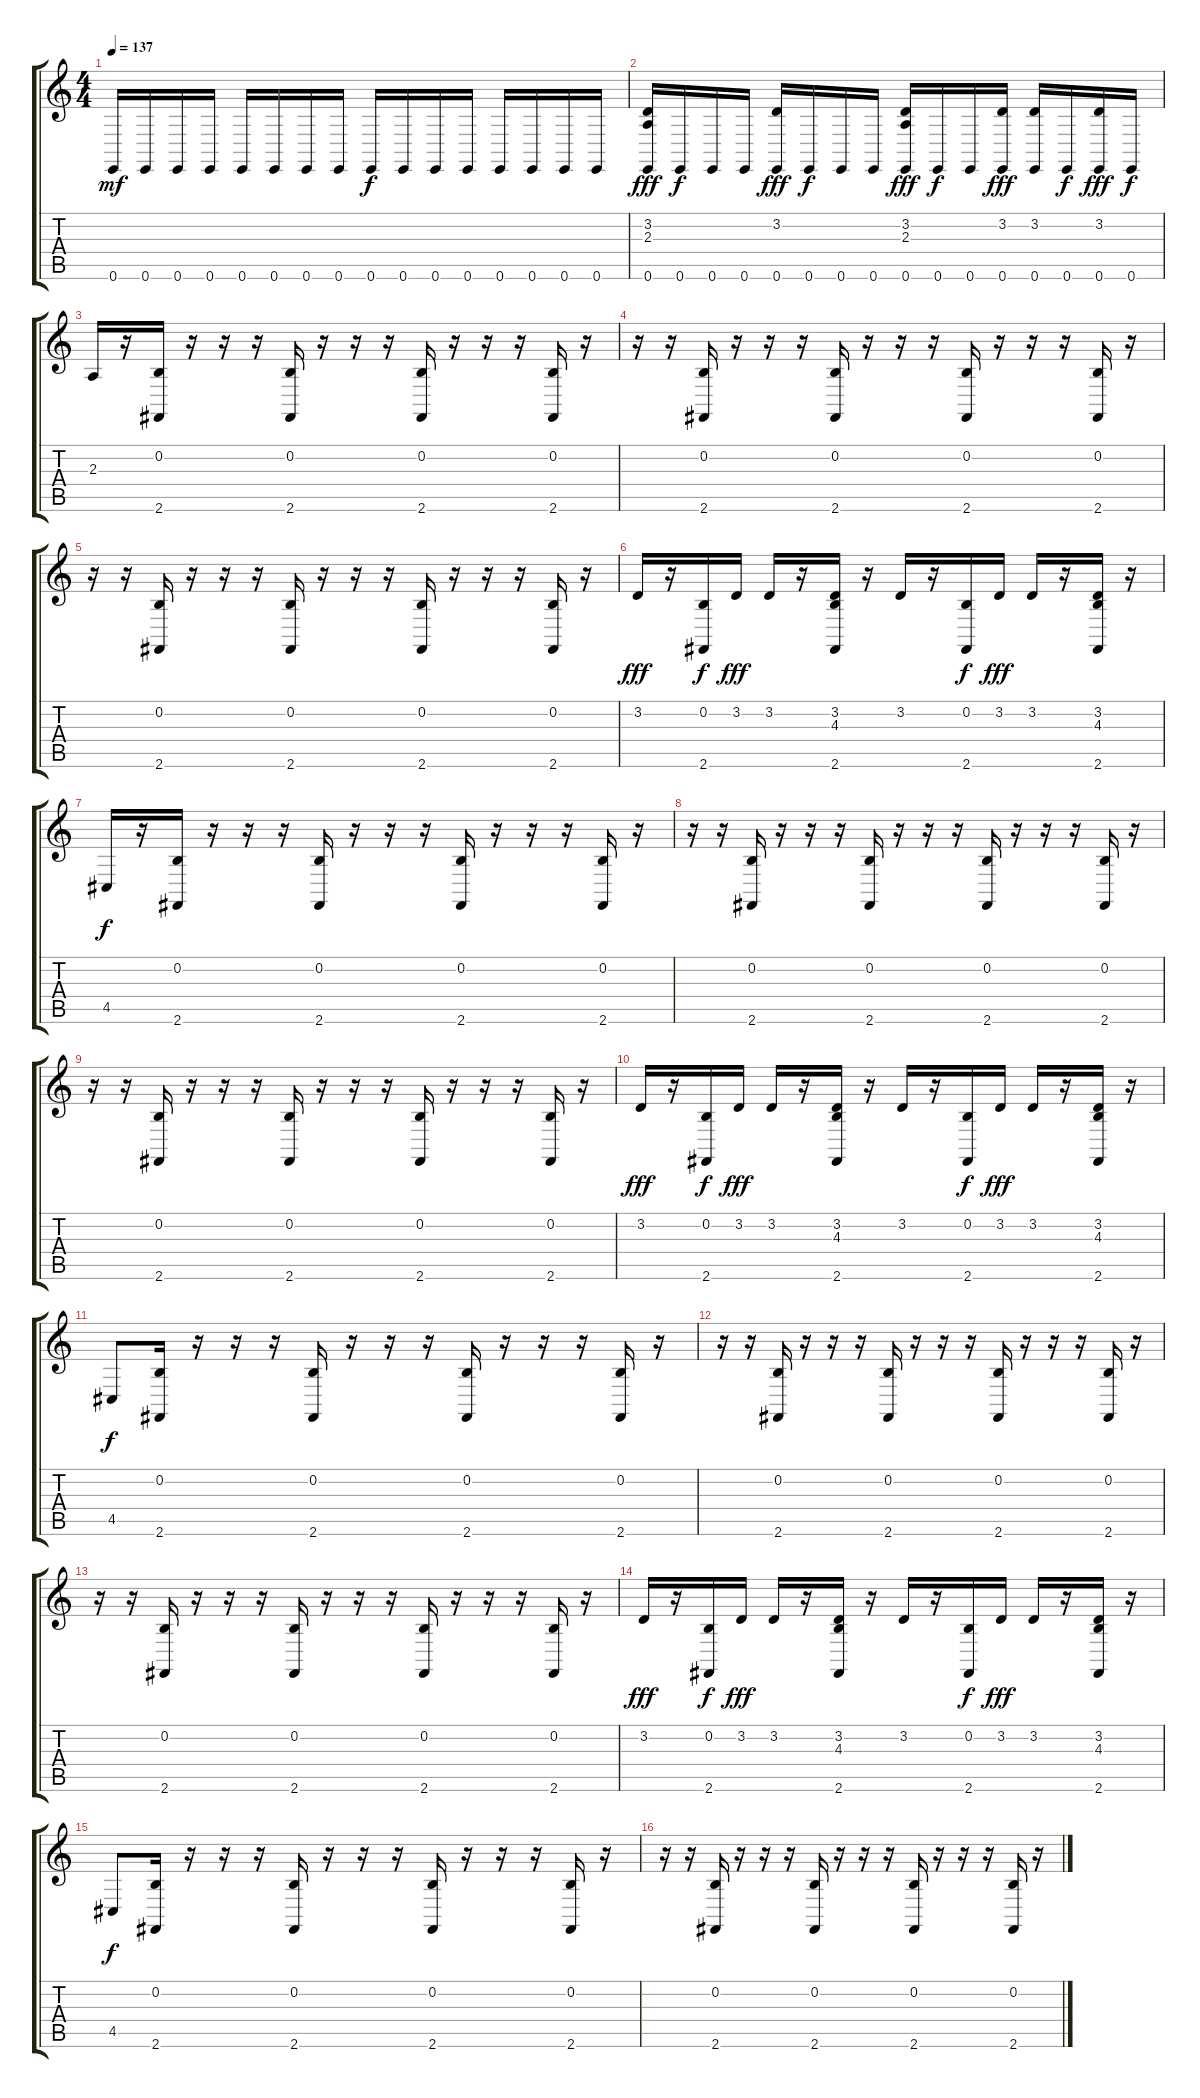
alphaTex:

\track "" {instrument acousticgrandpiano}
\staff {score tabs}
\tuning (E4 B3 G3 D3 A2 E2) {hide}
\ts (4 4)
\tempo 137
\clef g2
\ks c
0.6.16{dy mf} 0.6.16 0.6.16 0.6.16 0.6.16 0.6.16 0.6.16 0.6.16 0.6.16{dy f} 0.6.16 0.6.16 0.6.16 0.6.16 0.6.16 0.6.16 0.6.16 |
(3.2 2.3 0.6).16{dy fff} 0.6.16{dy f} 0.6.16 0.6.16 (3.2 0.6).16{dy fff} 0.6.16{dy f} 0.6.16 0.6.16 (3.2 2.3 0.6).16{dy fff} 0.6.16{dy f} 0.6.16 (3.2 0.6).16{dy fff} (3.2 0.6).16 0.6.16{dy f} (3.2 0.6).16{dy fff} 0.6.16{dy f} |
2.3.16 r.16 (0.2 2.6).16 r.16 r.16 r.16 (0.2 2.6).16 r.16 r.16 r.16 (0.2 2.6).16 r.16 r.16 r.16 (0.2 2.6).16 r.16 |
r.16 r.16 (0.2 2.6).16 r.16 r.16 r.16 (0.2 2.6).16 r.16 r.16 r.16 (0.2 2.6).16 r.16 r.16 r.16 (0.2 2.6).16 r.16 |
r.16 r.16 (0.2 2.6).16 r.16 r.16 r.16 (0.2 2.6).16 r.16 r.16 r.16 (0.2 2.6).16 r.16 r.16 r.16 (0.2 2.6).16 r.16 |
3.2.16{dy fff} r.16 (0.2 2.6).16{dy f} 3.2.16{dy fff} 3.2.16 r.16 (3.2 4.3 2.6).16 r.16 3.2.16 r.16 (0.2 2.6).16{dy f} 3.2.16{dy fff} 3.2.16 r.16 (3.2 4.3 2.6).16 r.16 |
4.5.16{dy f} r.16 (0.2 2.6).16 r.16 r.16 r.16 (0.2 2.6).16 r.16 r.16 r.16 (0.2 2.6).16 r.16 r.16 r.16 (0.2 2.6).16 r.16 |
r.16 r.16 (0.2 2.6).16 r.16 r.16 r.16 (0.2 2.6).16 r.16 r.16 r.16 (0.2 2.6).16 r.16 r.16 r.16 (0.2 2.6).16 r.16 |
r.16 r.16 (0.2 2.6).16 r.16 r.16 r.16 (0.2 2.6).16 r.16 r.16 r.16 (0.2 2.6).16 r.16 r.16 r.16 (0.2 2.6).16 r.16 |
3.2.16{dy fff} r.16 (0.2 2.6).16{dy f} 3.2.16{dy fff} 3.2.16 r.16 (3.2 4.3 2.6).16 r.16 3.2.16 r.16 (0.2 2.6).16{dy f} 3.2.16{dy fff} 3.2.16 r.16 (3.2 4.3 2.6).16 r.16 |
4.5.8{dy f} (0.2 2.6).16 r.16 r.16 r.16 (0.2 2.6).16 r.16 r.16 r.16 (0.2 2.6).16 r.16 r.16 r.16 (0.2 2.6).16 r.16 |
r.16 r.16 (0.2 2.6).16 r.16 r.16 r.16 (0.2 2.6).16 r.16 r.16 r.16 (0.2 2.6).16 r.16 r.16 r.16 (0.2 2.6).16 r.16 |
r.16 r.16 (0.2 2.6).16 r.16 r.16 r.16 (0.2 2.6).16 r.16 r.16 r.16 (0.2 2.6).16 r.16 r.16 r.16 (0.2 2.6).16 r.16 |
3.2.16{dy fff} r.16 (0.2 2.6).16{dy f} 3.2.16{dy fff} 3.2.16 r.16 (3.2 4.3 2.6).16 r.16 3.2.16 r.16 (0.2 2.6).16{dy f} 3.2.16{dy fff} 3.2.16 r.16 (3.2 4.3 2.6).16 r.16 |
4.5.8{dy f} (0.2 2.6).16 r.16 r.16 r.16 (0.2 2.6).16 r.16 r.16 r.16 (0.2 2.6).16 r.16 r.16 r.16 (0.2 2.6).16 r.16 |
r.16 r.16 (0.2 2.6).16 r.16 r.16 r.16 (0.2 2.6).16 r.16 r.16 r.16 (0.2 2.6).16 r.16 r.16 r.16 (0.2 2.6).16 r.16
